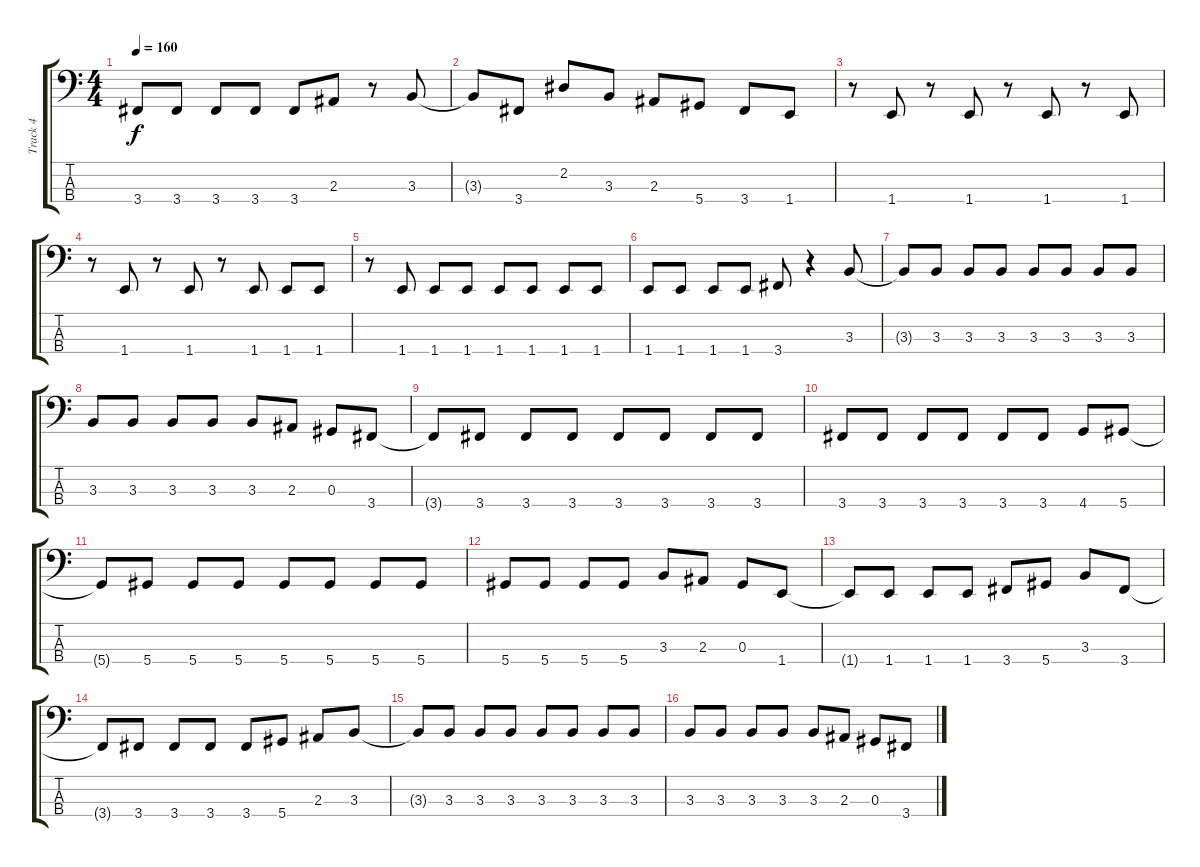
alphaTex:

\track ("Track 4" "Track 4") {instrument electricbasspick}
\staff {score tabs}
\tuning (Gb2 Db2 Ab1 Eb1) {hide}
\ts (4 4)
\tempo 160
\clef f4
\ks c
3.4{t}.8{dy f} 3.4.8 3.4.8 3.4.8 3.4.8 2.3.8 r.8 3.3.8 |
3.3{t}.8 3.4.8 2.2.8 3.3.8 2.3.8 5.4.8 3.4.8 1.4.8 |
r.8 1.4.8 r.8 1.4.8 r.8 1.4.8 r.8 1.4.8 |
r.8 1.4.8 r.8 1.4.8 r.8 1.4.8 1.4.8 1.4.8 |
r.8 1.4.8 1.4.8 1.4.8 1.4.8 1.4.8 1.4.8 1.4.8 |
1.4.8 1.4.8 1.4.8 1.4.8 3.4.8 r.4 3.3.8 |
3.3{t}.8 3.3.8 3.3.8 3.3.8 3.3.8 3.3.8 3.3.8 3.3.8 |
3.3.8 3.3.8 3.3.8 3.3.8 3.3.8 2.3.8 0.3.8 3.4.8 |
3.4{t}.8 3.4.8 3.4.8 3.4.8 3.4.8 3.4.8 3.4.8 3.4.8 |
3.4.8 3.4.8 3.4.8 3.4.8 3.4.8 3.4.8 4.4.8 5.4.8 |
5.4{t}.8 5.4.8 5.4.8 5.4.8 5.4.8 5.4.8 5.4.8 5.4.8 |
5.4.8 5.4.8 5.4.8 5.4.8 3.3.8 2.3.8 0.3.8 1.4.8 |
1.4{t}.8 1.4.8 1.4.8 1.4.8 3.4.8 5.4.8 3.3.8 3.4.8 |
3.4{t}.8 3.4.8 3.4.8 3.4.8 3.4.8 5.4.8 2.3.8 3.3.8 |
3.3{t}.8 3.3.8 3.3.8 3.3.8 3.3.8 3.3.8 3.3.8 3.3.8 |
3.3.8 3.3.8 3.3.8 3.3.8 3.3.8 2.3.8 0.3.8 3.4.8
